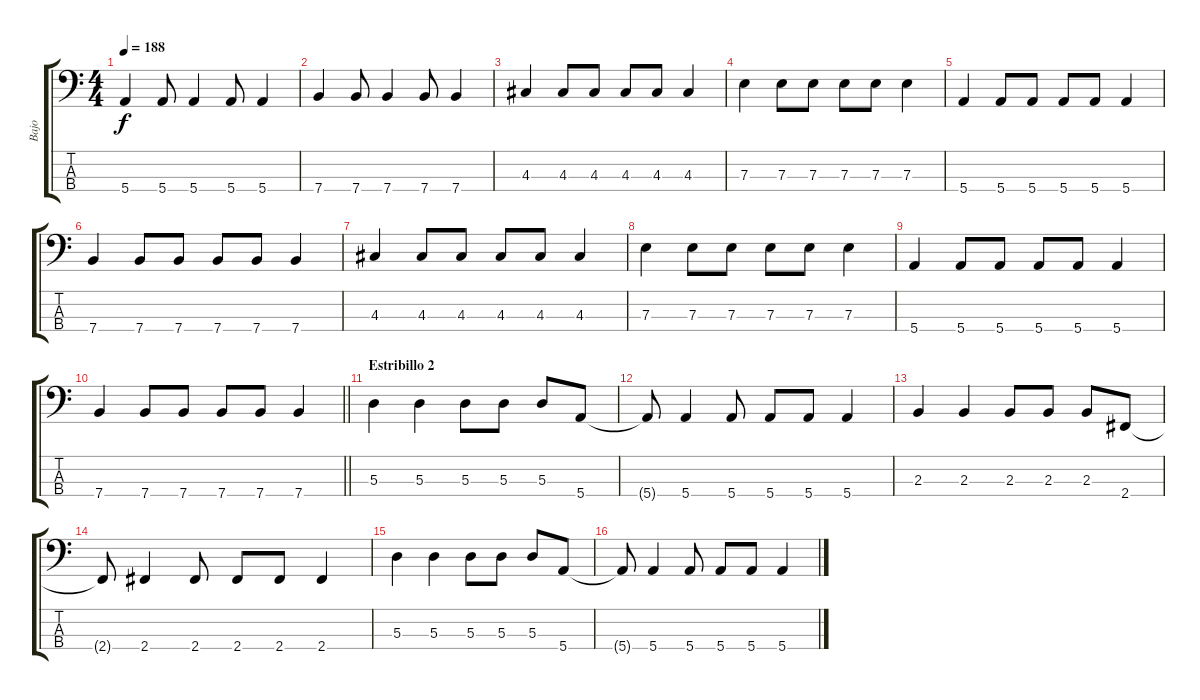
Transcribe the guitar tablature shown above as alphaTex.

\track ("Bajo" "Bajo") {instrument electricbassfinger}
\staff {score tabs}
\tuning (G2 D2 A1 E1) {hide}
\ts (4 4)
\tempo 188
\clef f4
\ks c
5.4.4{dy f} 5.4.8 5.4.4 5.4.8 5.4.4 |
7.4.4 7.4.8 7.4.4 7.4.8 7.4.4 |
4.3.4 4.3.8 4.3.8 4.3.8 4.3.8 4.3.4 |
7.3.4 7.3.8 7.3.8 7.3.8 7.3.8 7.3.4 |
5.4.4 5.4.8 5.4.8 5.4.8 5.4.8 5.4.4 |
7.4.4 7.4.8 7.4.8 7.4.8 7.4.8 7.4.4 |
4.3.4 4.3.8 4.3.8 4.3.8 4.3.8 4.3.4 |
7.3.4 7.3.8 7.3.8 7.3.8 7.3.8 7.3.4 |
5.4.4 5.4.8 5.4.8 5.4.8 5.4.8 5.4.4 |
\barLineRight lightlight
7.4.4 7.4.8 7.4.8 7.4.8 7.4.8 7.4.4 |
\section ("" "Estribillo 2")
5.3.4 5.3.4 5.3.8 5.3.8 5.3.8 5.4.8 |
5.4{t}.8 5.4.4 5.4.8 5.4.8 5.4.8 5.4.4 |
2.3.4 2.3.4 2.3.8 2.3.8 2.3.8 2.4.8 |
2.4{t}.8 2.4.4 2.4.8 2.4.8 2.4.8 2.4.4 |
5.3.4 5.3.4 5.3.8 5.3.8 5.3.8 5.4.8 |
5.4{t}.8 5.4.4 5.4.8 5.4.8 5.4.8 5.4.4
